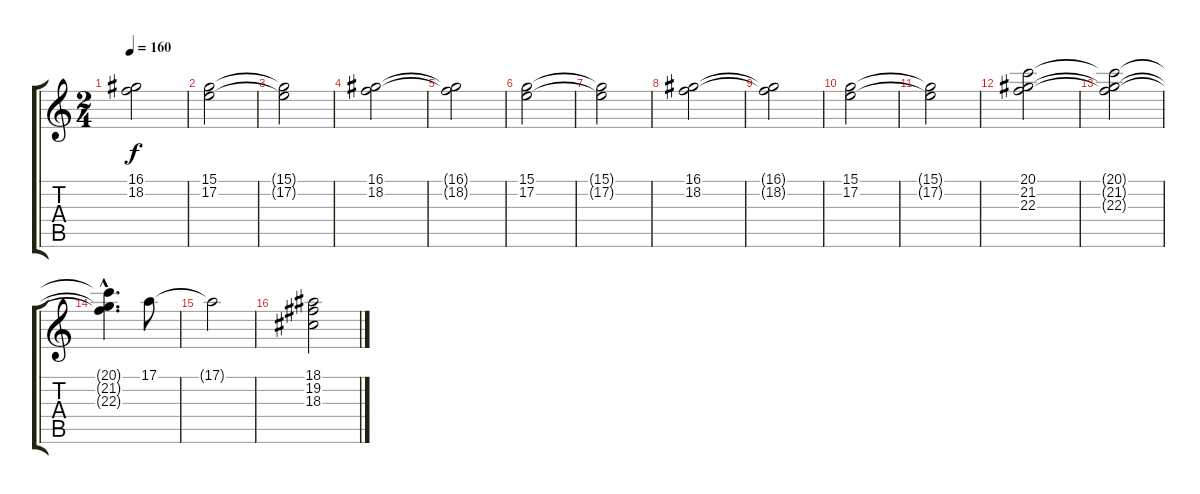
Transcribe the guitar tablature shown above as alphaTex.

\track "" {instrument percussiveorgan}
\staff {score tabs}
\tuning (E4 B3 G3 D3 A2 E2) {hide}
\ts (2 4)
\tempo 160
\clef g2
\ks c
(16.1{t} 18.2{t}).2{dy f} |
(15.1 17.2).2 |
(15.1{t} 17.2{t}).2 |
(16.1 18.2).2 |
(16.1{t} 18.2{t}).2 |
(15.1 17.2).2 |
(15.1{t} 17.2{t}).2 |
(16.1 18.2).2 |
(16.1{t} 18.2{t}).2 |
(15.1 17.2).2 |
(15.1{t} 17.2{t}).2 |
(20.1 21.2 22.3).2 |
(20.1{t} 21.2{t} 22.3{t}).2 |
(20.1{t} 21.2{hac t} 22.3{t}).4{d} 17.1.8 |
17.1{t}.2 |
(18.1 19.2 18.3).2
